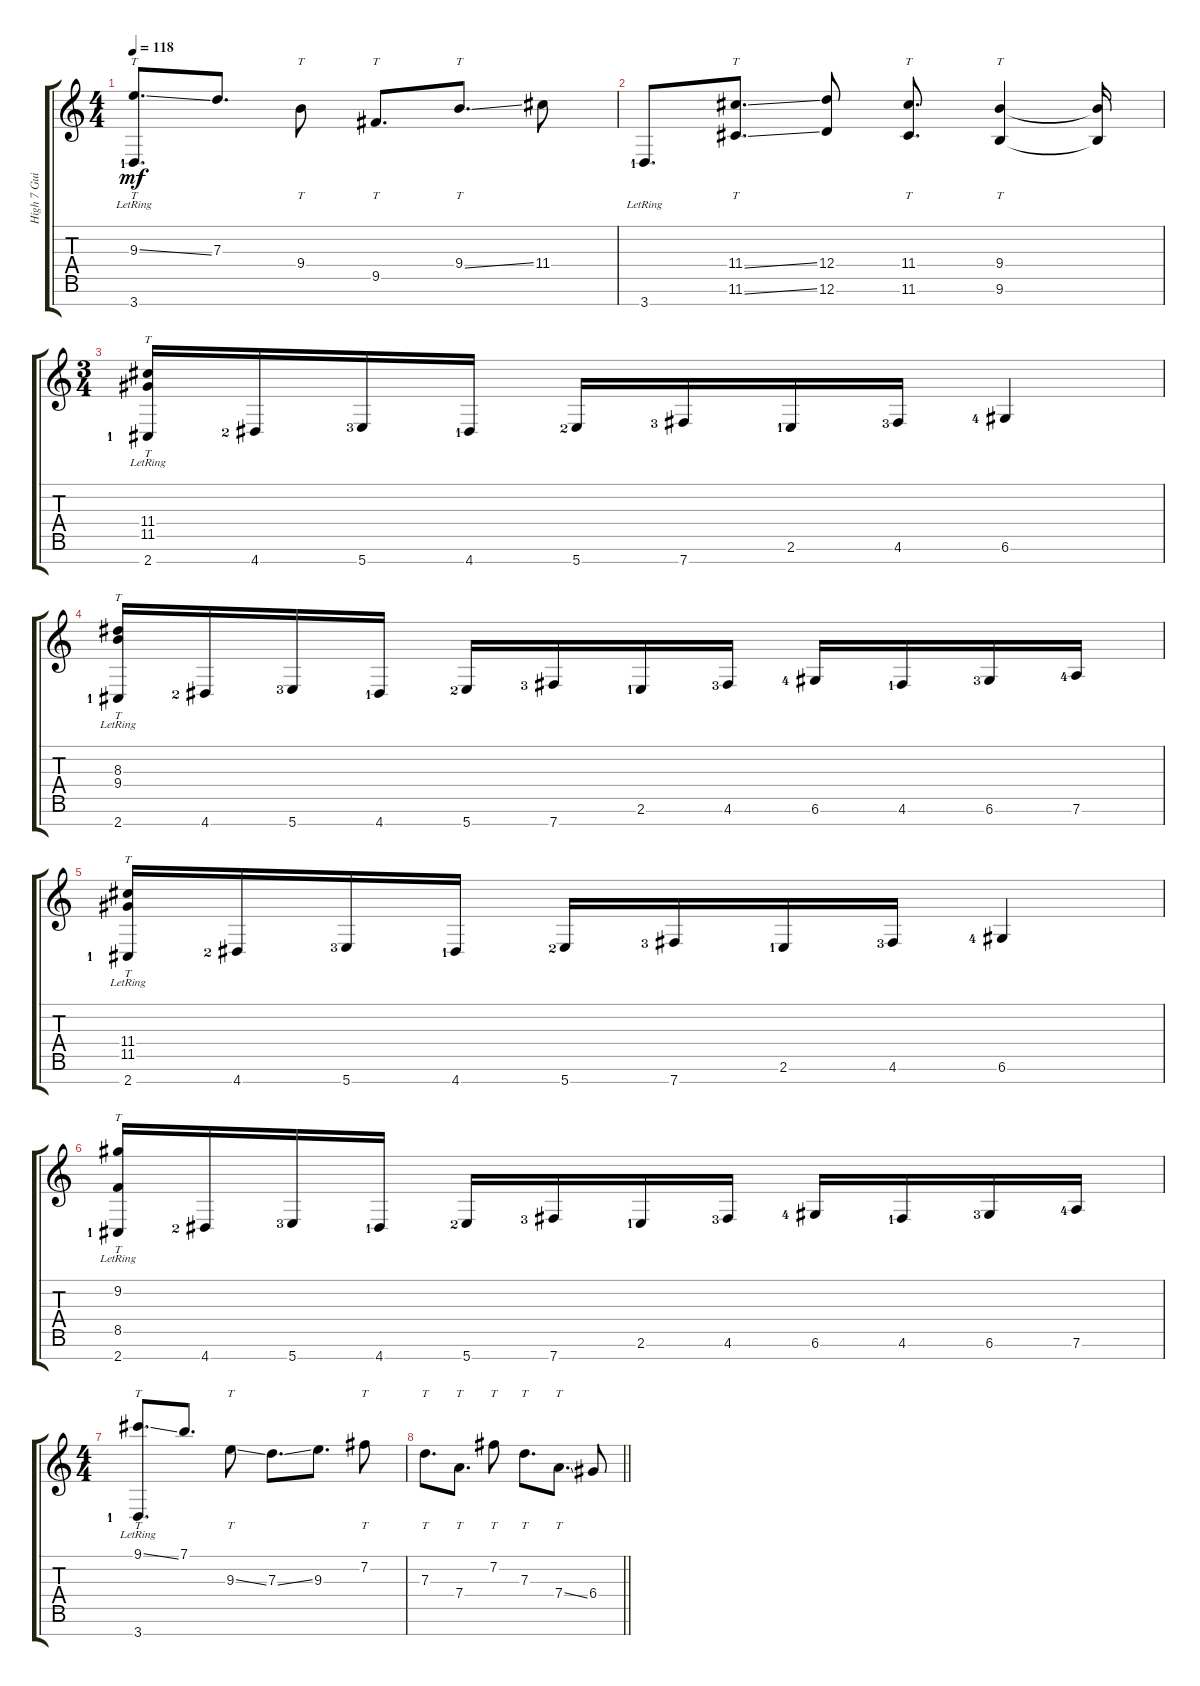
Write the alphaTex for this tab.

\track ("High 7 Guitar #2" "High 7 Gui") {instrument electricguitarjazz}
\staff {score tabs}
\tuning (E4 B3 G3 D3 A2 D2 B1) {hide}
\ts (4 4)
\tempo 118
\clef g2
\ks c
(9.3{ss} 3.7{lr lf 2}).8{tt d dy mf} 7.3.8{d} 9.4.8{tt} 9.5.8{tt d} 9.4{ss}.8{tt d} 11.4.8 |
3.7{lr lf 2}.8{d} (11.4{ss} 11.6{ss}).8{tt d} (12.4 12.6).8 (11.4 11.6).8{tt d} (9.4 9.6).4{tt} (9.4{t} 9.6{t}).16 |
\ts (3 4)
(11.4{lr} 11.5{lr} 2.7{lf 2}).16{tt} 4.7{lf 3}.16 5.7{lf 4}.16 4.7{lf 2}.16 5.7{lf 3}.16 7.7{lf 4}.16 2.6{lf 2}.16 4.6{lf 4}.16 6.6{lf 5}.4 |
(8.3{lr} 9.4{lr} 2.7{lf 2}).16{tt} 4.7{lf 3}.16 5.7{lf 4}.16 4.7{lf 2}.16 5.7{lf 3}.16 7.7{lf 4}.16 2.6{lf 2}.16 4.6{lf 4}.16 6.6{lf 5}.16 4.6{lf 2}.16 6.6{lf 4}.16 7.6{lf 5}.16 |
(11.4{lr} 11.5{lr} 2.7{lf 2}).16{tt} 4.7{lf 3}.16 5.7{lf 4}.16 4.7{lf 2}.16 5.7{lf 3}.16 7.7{lf 4}.16 2.6{lf 2}.16 4.6{lf 4}.16 6.6{lf 5}.4 |
(9.2{lr} 8.5{lr} 2.7{lf 2}).16{tt} 4.7{lf 3}.16 5.7{lf 4}.16 4.7{lf 2}.16 5.7{lf 3}.16 7.7{lf 4}.16 2.6{lf 2}.16 4.6{lf 4}.16 6.6{lf 5}.16 4.6{lf 2}.16 6.6{lf 4}.16 7.6{lf 5}.16 |
\ts (4 4)
(9.1{ss} 3.7{lr lf 2}).8{tt d} 7.1.8{d} 9.3{ss}.8{tt} 7.3{ss}.8{d} 9.3.8{d} 7.2.8{tt} |
\barLineRight lightlight
7.3.8{tt d} 7.4.8{tt d} 7.2.8{tt} 7.3.8{tt d} 7.4{ss}.8{tt d} 6.4.8
